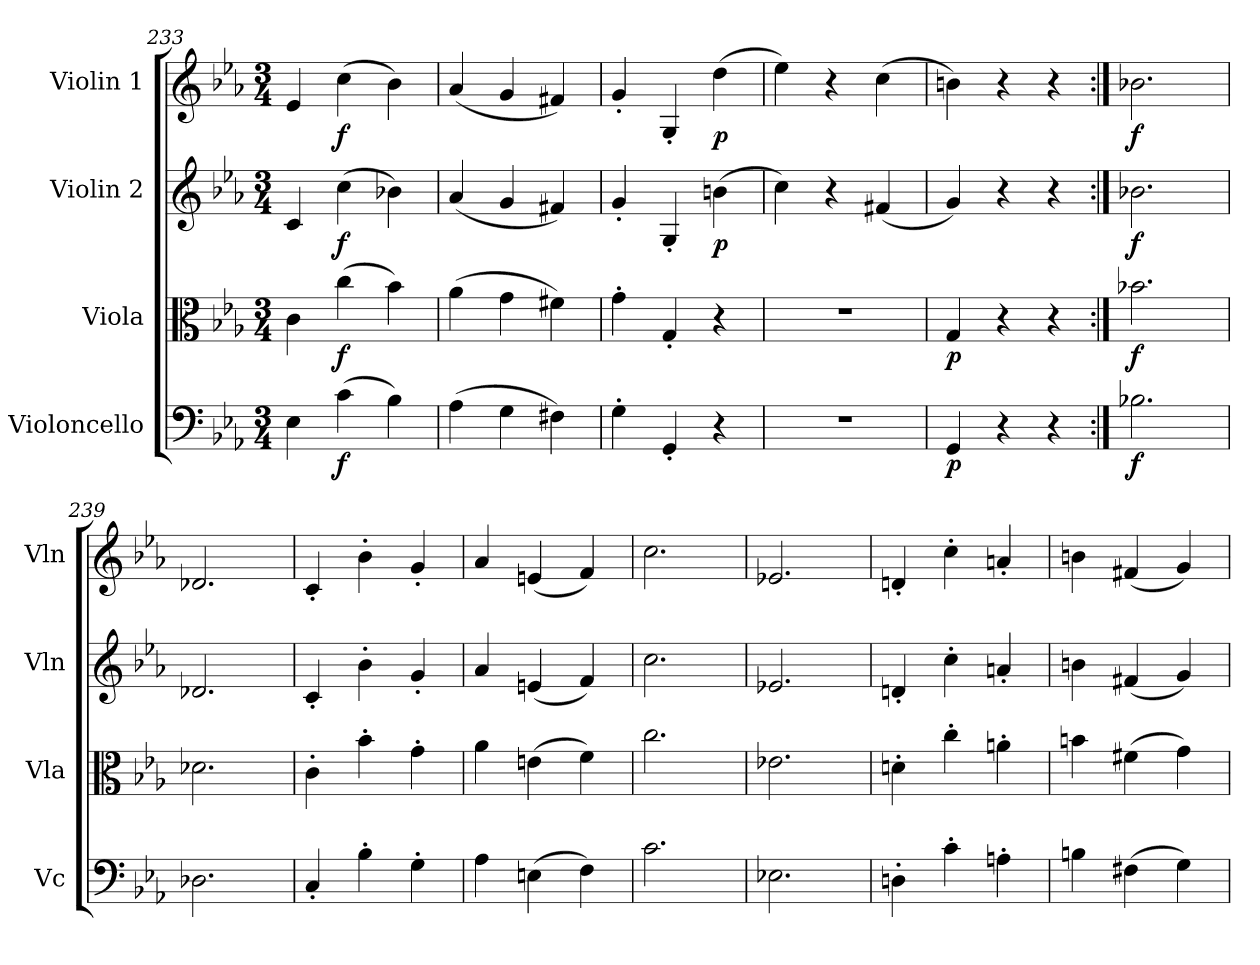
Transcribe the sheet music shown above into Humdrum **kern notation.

**kern	**dynam	**kern	**dynam	**kern	**dynam	**kern	**dynam
*part4	*part4	*part3	*part3	*part2	*part2	*part1	*part1
*staff4	*staff4	*staff3	*staff3	*staff2	*staff2	*staff1	*staff1
*I"Violoncello	*	*I"Viola	*	*I"Violin 2	*	*I"Violin 1	*
*I'Vc	*	*I'Vla	*	*I'Vln	*	*I'Vln	*
*clefF4	*	*clefC3	*	*clefG2	*	*clefG2	*
*k[b-e-a-]	*	*k[b-e-a-]	*	*k[b-e-a-]	*	*k[b-e-a-]	*
*M3/4	*	*M3/4	*	*M3/4	*	*M3/4	*
=233	=233	=233	=233	=233	=233	=233	=233
4E-\	.	4c\	.	4c/	.	4e-/	.
!	!LO:DY:b	!	!LO:DY:b	!	!LO:DY:b	!	!LO:DY:b
(>4c\	f	(>4cc\	f	(>4cc\	f	(>4cc\	f
4B-\)	.	4b-\)	.	4b-X\)	.	4b-\)	.
=234	=234	=234	=234	=234	=234	=234	=234
(>4A-\	.	(>4a-\	.	(<4a-/	.	(<4a-/	.
4G\	.	4g\	.	4g/	.	4g/	.
4F#X\)	.	4f#X\)	.	4f#X/)	.	4f#X/)	.
=235	=235	=235	=235	=235	=235	=235	=235
4G'\	.	4g'\	.	4g'/	.	4g'/	.
4GG'/	.	4G'/	.	4G'/	.	4G'/	.
!	!	!	!	!	!LO:DY:b	!	!LO:DY:b
4r	.	4r	.	(>4bn\	p	(>4dd\	p
=236	=236	=236	=236	=236	=236	=236	=236
2.r	.	2.r	.	4cc\)	.	4ee-\)	.
.	.	.	.	4r	.	4r	.
.	.	.	.	(<4f#X/	.	(>4cc\	.
=237	=237	=237	=237	=237	=237	=237	=237
!	!LO:DY:b	!	!LO:DY:b	!	!	!	!
4GG/	p	4G/	p	4g/)	.	4bn\)	.
4r	.	4r	.	4r	.	4r	.
4r	.	4r	.	4r	.	4r	.
!!LO:LB:g=z
=238:|!	=238:|!	=238:|!	=238:|!	=238:|!	=238:|!	=238:|!	=238:|!
!	!LO:DY:b	!	!LO:DY:b	!	!LO:DY:b	!	!LO:DY:b
2.B-X\	f	2.b-X\	f	2.b-X\	f	2.b-X\	f
=239	=239	=239	=239	=239	=239	=239	=239
2.D-X\	.	2.d-X\	.	2.d-X/	.	2.d-X/	.
=240	=240	=240	=240	=240	=240	=240	=240
4C'/	.	4c'\	.	4c'/	.	4c'/	.
4B-'\	.	4b-'\	.	4b-'\	.	4b-'\	.
4G'\	.	4g'\	.	4g'/	.	4g'/	.
=241	=241	=241	=241	=241	=241	=241	=241
4A-\	.	4a-\	.	4a-/	.	4a-/	.
(>4En\	.	(>4en\	.	(<4en/	.	(<4en/	.
4F\)	.	4f\)	.	4f/)	.	4f/)	.
=242	=242	=242	=242	=242	=242	=242	=242
2.c\	.	2.cc\	.	2.cc\	.	2.cc\	.
=243	=243	=243	=243	=243	=243	=243	=243
2.E-X\	.	2.e-X\	.	2.e-X/	.	2.e-X/	.
=244	=244	=244	=244	=244	=244	=244	=244
4Dn'\	.	4dn'\	.	4dn'/	.	4dn'/	.
4c'\	.	4cc'\	.	4cc'\	.	4cc'\	.
4An'\	.	4an'\	.	4an'/	.	4an'/	.
=245	=245	=245	=245	=245	=245	=245	=245
4Bn\	.	4bn\	.	4bn\	.	4bn\	.
(>4F#X\	.	(>4f#X\	.	(<4f#X/	.	(<4f#X/	.
4G\)	.	4g\)	.	4g/)	.	4g/)	.
=	=	=	=	=	=	=	=
*-	*-	*-	*-	*-	*-	*-	*-
